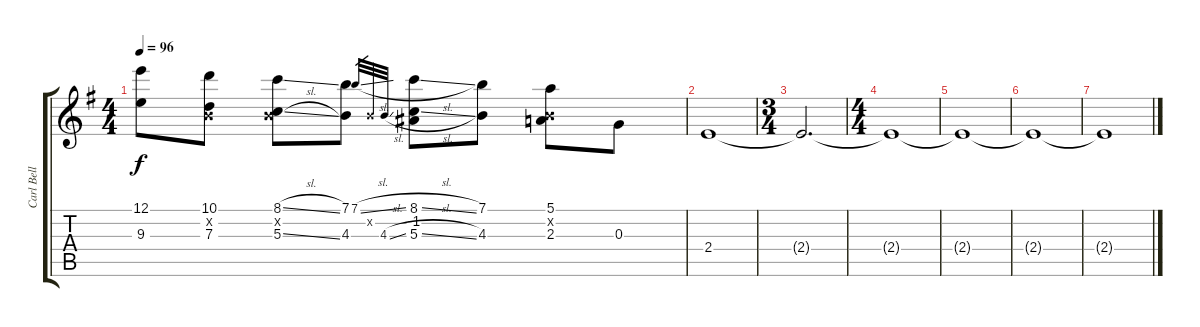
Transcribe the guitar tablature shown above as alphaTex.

\track ("Carl Bell (Lead Guitar)" "Carl Bell ") {instrument overdrivenguitar}
\staff {score tabs}
\tuning (E4 B3 G3 D3 A2 E2) {hide}
\ts (4 4)
\tempo 96
\clef g2
\ks g
(12.1{t} 9.3{t}).8{dy f} (10.1 0.2{x} 7.3).8 (8.1{sl} 0.2{x} 5.3{sl}).8 (7.1 4.3).8 7.1{sl}.32{gr} 0.2{x}.32{gr} 4.3{sl}.32{gr} (8.1{sl} -1.2 5.3{sl}).8 (7.1 4.3).8 (5.1 0.2{x} 2.3).8 0.3.8 |
2.4.1 |
\ts (3 4)
2.4{t}.2{d volume 14} |
\ts (4 4)
2.4{t}.1{volume 0} |
2.4{t}.1 |
2.4{t}.1 |
2.4{t}.1
